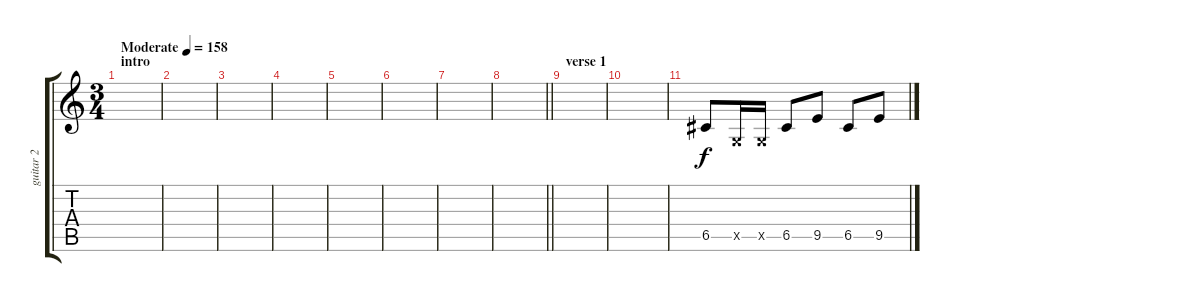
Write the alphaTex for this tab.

\track ("guitar 2" "guitar 2") {instrument distortionguitar}
\staff {score tabs}
\tuning (D4 A3 F3 C3 G2 D2) {hide}
\ts (3 4)
\section ("" "intro ")
\tempo (158 "Moderate")
\clef g2
\ks c
|
|
|
|
|
|
|
\barLineRight lightlight
|
\section ("" "verse 1")
|
|
6.5.8 0.5{x}.16 0.5{x}.16 6.5.8 9.5.8 6.5.8 9.5.8
